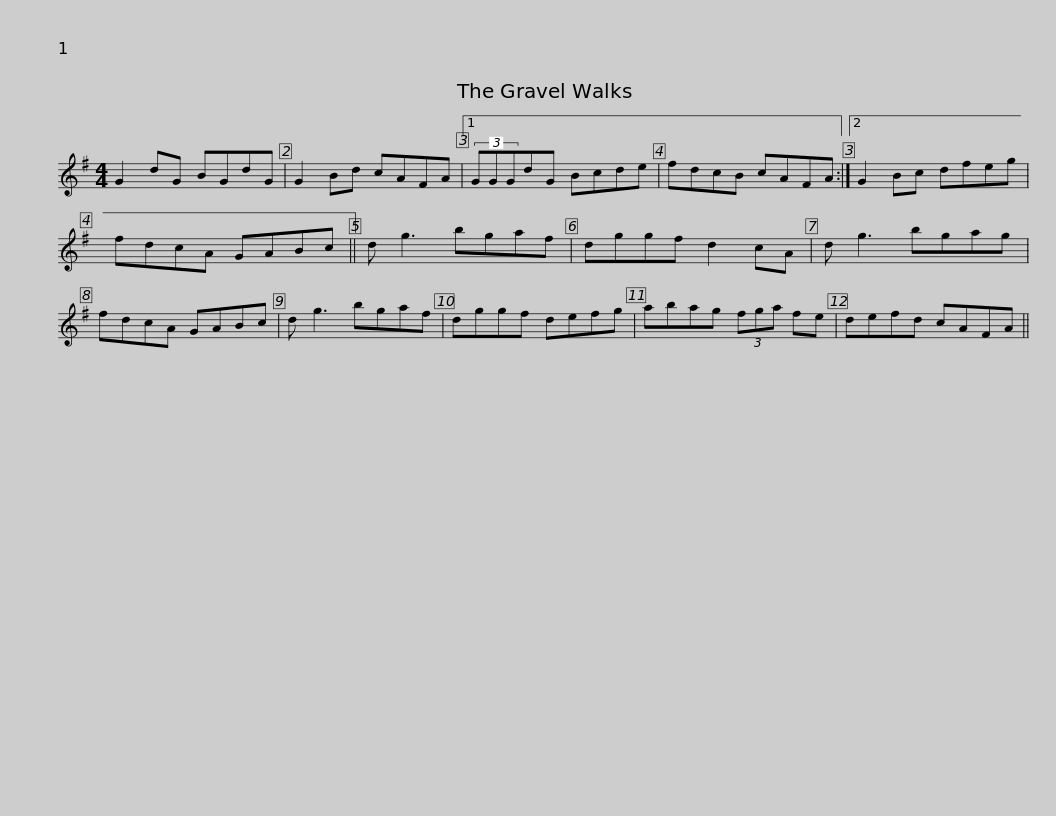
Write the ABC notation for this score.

X:1
L:1/8
M:4/4
I:linebreak $
K:G
V:1 treble
V:1
 G2 dG BGdG | G2 Bd cAFA |1 (3GGGdG Bcde | fdcB cAFA :|2 G2 Bc dfeg |$ %5
 fdcA GABc || d g3 bgaf | dggf d2 cA | d g3 bgag | fdcA GABc | %10
 d g3 bgaf |$ dggf defg | abag (3fga fe | defd cAFA || %14
